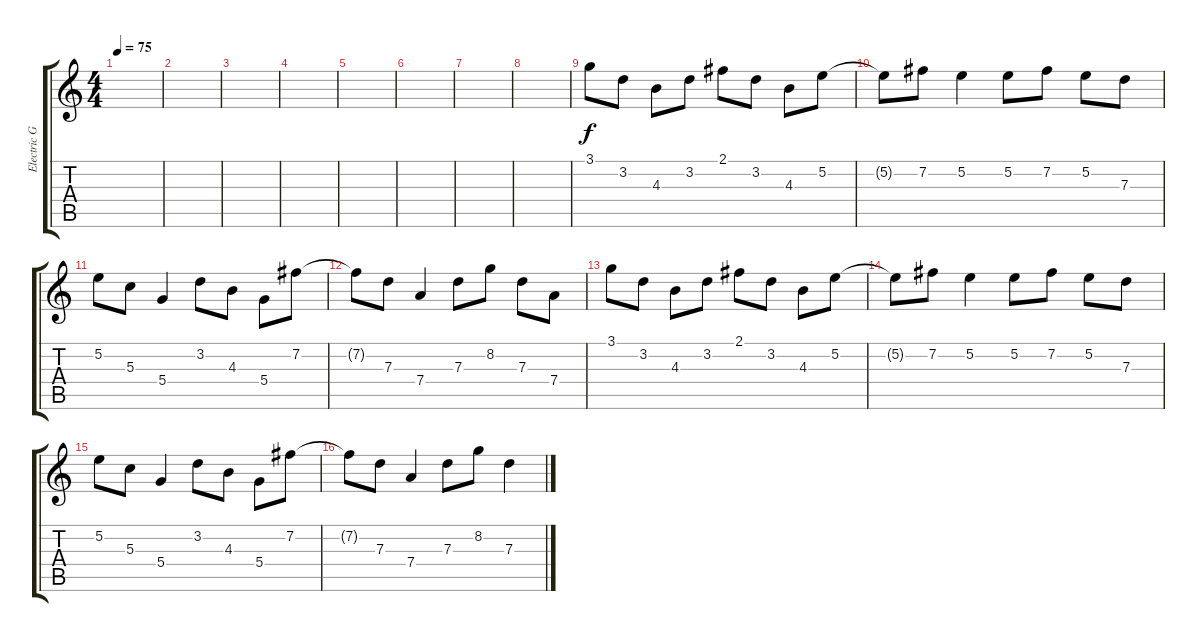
\track ("Electric Guitar" "Electric G") {instrument overdrivenguitar}
\staff {score tabs}
\tuning (E4 B3 G3 D3 A2 E2) {hide}
\ts (4 4)
\tempo 75
\clef g2
\ks c
|
|
|
|
|
|
|
|
3.1.8 3.2.8 4.3.8 3.2.8 2.1.8 3.2.8 4.3.8 5.2.8 |
5.2{t}.8 7.2.8 5.2.4 5.2.8 7.2.8 5.2.8 7.3.8 |
5.2.8 5.3.8 5.4.4 3.2.8 4.3.8 5.4.8 7.2.8 |
7.2{t}.8 7.3.8 7.4.4 7.3.8 8.2.8 7.3.8 7.4.8 |
3.1.8 3.2.8 4.3.8 3.2.8 2.1.8 3.2.8 4.3.8 5.2.8 |
5.2{t}.8 7.2.8 5.2.4 5.2.8 7.2.8 5.2.8 7.3.8 |
5.2.8 5.3.8 5.4.4 3.2.8 4.3.8 5.4.8 7.2.8 |
7.2{t}.8 7.3.8 7.4.4 7.3.8 8.2.8 7.3.4
